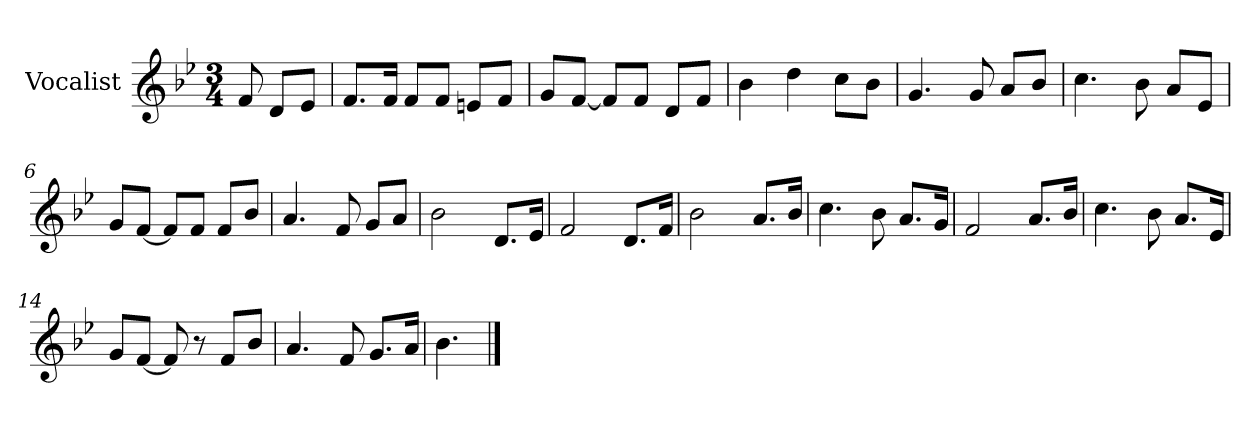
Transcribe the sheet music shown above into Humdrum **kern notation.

**kern
*part1
*staff1
*I"Vocalist
*k[b-e-]
*B-:
*M3/4
=
8f
8dL
8e-J
=1
8.fL
16fJk
8fL
8fJ
8enL
8fJ
=2
8gL
[8fJ
8fL]
8fJ
8dL
8fJ
=3
4b-
4dd
8ccL
8b-J
=4
4.g
8g
8aL
8b-J
=5
4.cc
8b-
8aL
8e-J
=6
8gL
[8fJ
8fL]
8fJ
8fL
8b-J
=7
4.a
8f
8gL
8aJ
=8
2b-
8.dL
16e-Jk
=9
2f
8.dL
16fJk
=10
2b-
8.aL
16b-Jk
=11
4.cc
8b-
8.aL
16gJk
=12
2f
8.aL
16b-Jk
=13
4.cc
8b-
8.aL
16e-Jk
=14
8gL
[8fJ
8f]
8r
8fL
8b-J
=15
4.a
8f
8.gL
16aJk
=16
4.b-
==
*-
